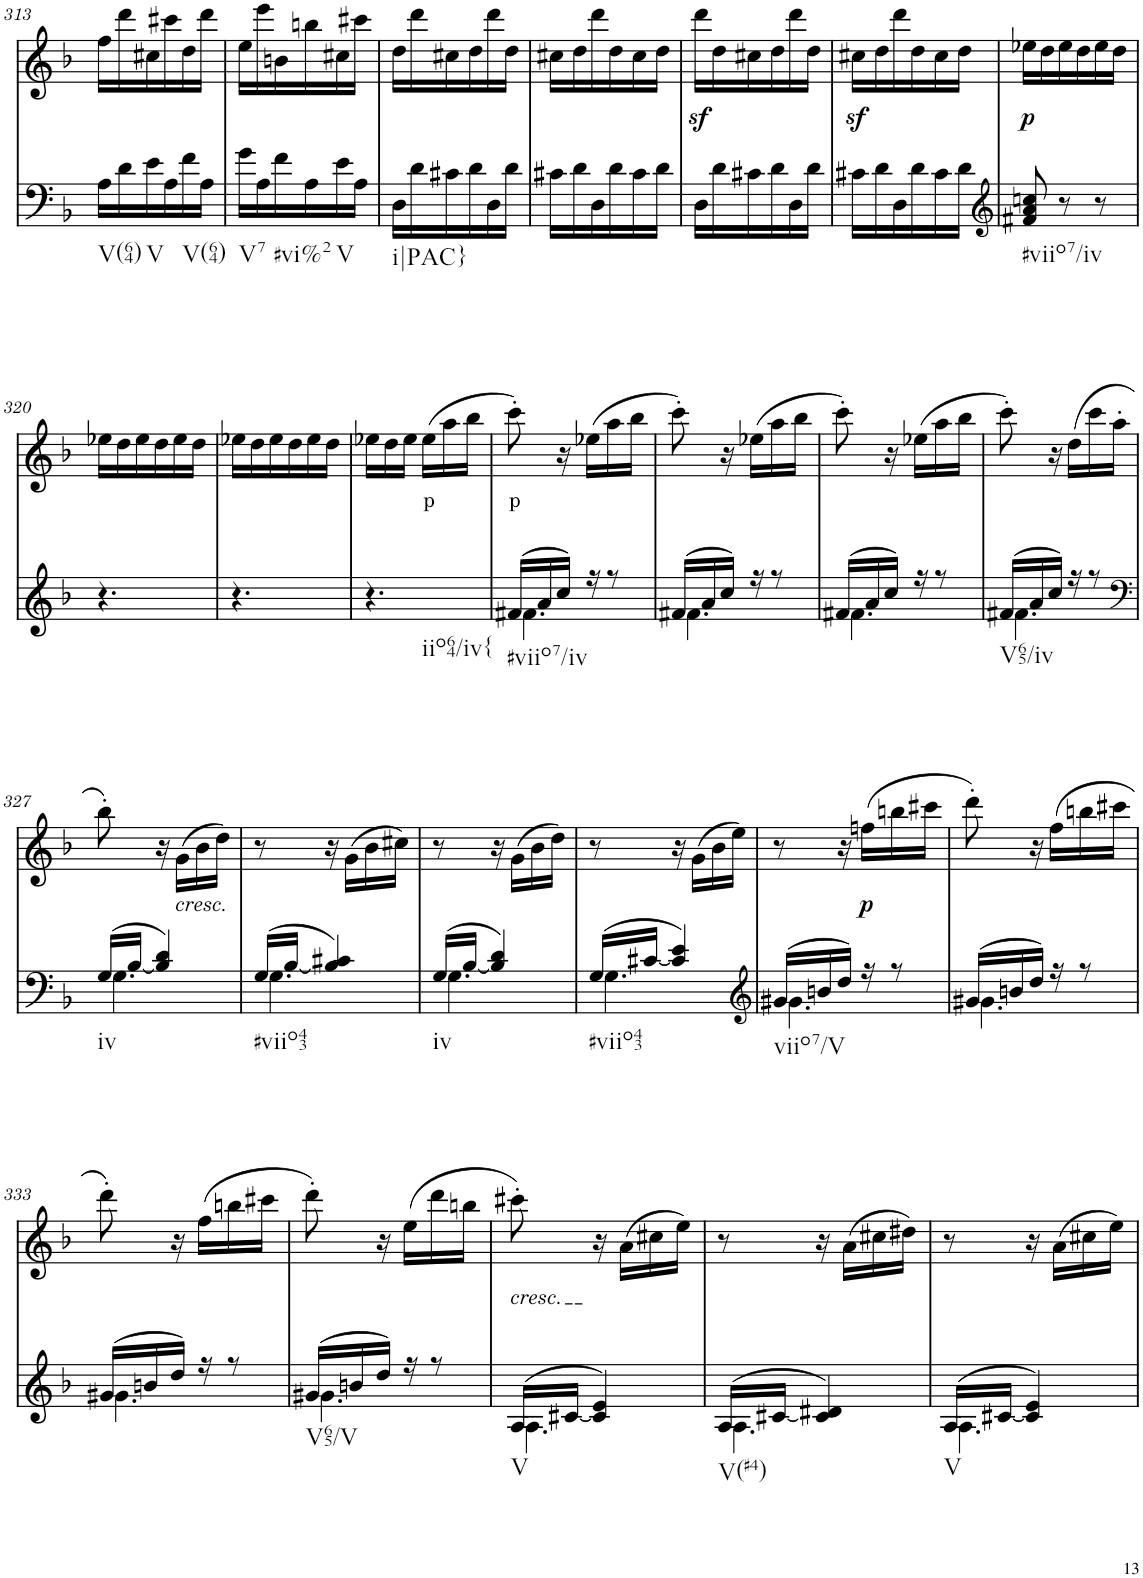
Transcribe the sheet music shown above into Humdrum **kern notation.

**kern	**kern	**text	**dynam
*part2	*part1	*part1	*part1
*staff2	*staff1	*staff1	*staff1
*I"Piano	*I"Piano	*	*
*I'Pno	*I'Pno	*	*
!!LO:PB:g=z
*clefF4	*clefG2	*	*
*k[b-]	*k[b-]	*	*
*d:	*d:	*	*
*M3/8	*M3/8	*	*
=313	=313	=313	=313
!LO:TX:b:t=V(64)	!	!	!
16A\LL	16ff\LL	.	.
16d\	16ddd\	.	.
!LO:TX:b:t=V	!	!	!
16e\	16cc#X\	.	.
16A\	16ccc#X\	.	.
!LO:TX:b:t=V(64)	!	!	!
16f\	16dd\	.	.
16A\JJ	16ddd\JJ	.	.
=314	=314	=314	=314
!LO:TX:b:t=V7	!	!	!
16g\LL	16ee\LL	.	.
16A\	16eee\	.	.
!LO:TX:b:t=#vi%2	!	!	!
16f\	16bn\	.	.
16A\	16bbn\	.	.
!LO:TX:b:t=V	!	!	!
16e\	16cc#X\	.	.
16A\JJ	16ccc#X\JJ	.	.
=315	=315	=315	=315
!LO:TX:b:t=i|PAC}	!	!	!
16D\LL	16dd\LL	.	.
16d\	16ddd\	.	.
16c#X\	16cc#X\	.	.
16d\	16dd\	.	.
16D\	16ddd\	.	.
16d\JJ	16dd\JJ	.	.
=316	=316	=316	=316
16c#X\LL	16cc#X\LL	.	.
16d\	16dd\	.	.
16D\	16ddd\	.	.
16d\	16dd\	.	.
16c#\	16cc#\	.	.
16d\JJ	16dd\JJ	.	.
=317	=317	=317	=317
16D\LL	16dddz<\LL	.	.
16d\	16dd\	.	.
16c#X\	16cc#X\	.	.
16d\	16dd\	.	.
16D\	16ddd\	.	.
16d\JJ	16dd\JJ	.	.
=318	=318	=318	=318
16c#X\LL	16cc#Xz<\LL	.	.
16d\	16dd\	.	.
16D\	16ddd\	.	.
16d\	16dd\	.	.
16c#\	16cc#\	.	.
16d\JJ	16dd\JJ	.	.
=319	=319	=319	=319
*clefG2	*	*	*
!LO:TX:b:t=#viio7/iv	!	!	!
!	!	!LO:LY:b	!LO:DY:b
8f#X/ 8a/ 8ccn/	16ee-X\LL	p	p
.	16dd\	.	.
8r	16ee-\	.	.
.	16dd\	.	.
8r	16ee-\	.	.
.	16dd\JJ	.	.
!!LO:LB:g=z
=320	=320	=320	=320
4.r	16ee-X\LL	.	.
.	16dd\	.	.
.	16ee-\	.	.
.	16dd\	.	.
.	16ee-\	.	.
.	16dd\JJ	.	.
=321	=321	=321	=321
4.r	16ee-X\LL	.	.
.	16dd\	.	.
.	16ee-\	.	.
.	16dd\	.	.
.	16ee-\	.	.
.	16dd\JJ	.	.
=322	=322	=322	=322
!LO:TX:b:t=iio64/iv{	!	!	!
4.r	16ee-X\LL	.	.
.	16dd\	.	.
.	16ee-\JJ	.	.
!	!	!LO:LY:b	!
.	(16ee-\LL	p	.
.	16aa\	.	.
.	16bb-\JJ	.	.
=323	=323	=323	=323
*^	*	*	*
!LO:TX:b:t=#viio7/iv	!	!	!	!
!	!	!	!LO:LY:b	!
(16f#X/LL	4.f#\	8ccc'\)	p	.
16a/	.	.	.	.
16cc/JJ)	.	16r	.	.
16r	.	(16ee-X\LL	.	.
8r	.	16aa\	.	.
.	.	16bb-\JJ	.	.
=324	=324	=324	=324	=324
(16f#X/LL	4.f#\	8ccc'\)	.	.
16a/	.	.	.	.
16cc/JJ)	.	16r	.	.
16r	.	(16ee-X\LL	.	.
8r	.	16aa\	.	.
.	.	16bb-\JJ	.	.
=325	=325	=325	=325	=325
(16f#X/LL	4.f#\	8ccc'\)	.	.
16a/	.	.	.	.
16cc/JJ)	.	16r	.	.
16r	.	(16ee-X\LL	.	.
8r	.	16aa\	.	.
.	.	16bb-\JJ	.	.
=326	=326	=326	=326	=326
!LO:TX:b:t=V65/iv	!	!	!	!
(16f#X/LL	4.f#\	8ccc'\)	.	.
16a/	.	.	.	.
16cc/JJ)	.	16r	.	.
16r	.	(16dd\LL	.	.
8r	.	16ccc\	.	.
.	.	16aa'\JJ	.	.
!!LO:LB:g=z
=327	=327	=327	=327	=327
*clefF4	*	*	*	*
!LO:TX:b:t=iv	!	!	!	!
(16G/LL	4.G\	8bb-'\)	.	.
[<16B-/JJ	.	.	.	.
4B-/] 4d/)	.	16r	.	.
!	!	!LO:TX:b:i:t=cresc.	!	!
.	.	(16g\LL	.	.
.	.	16b-\	.	.
.	.	16dd\JJ)	.	.
=328	=328	=328	=328	=328
!LO:TX:b:t=#viio43	!	!	!	!
(16G/LL	4.G\	8r	.	.
[<16B-/JJ	.	.	.	.
4B-/] 4c#X/)	.	16r	.	.
.	.	(16g\LL	.	.
.	.	16b-\	.	.
.	.	16cc#X\JJ)	.	.
=329	=329	=329	=329	=329
!LO:TX:b:t=iv	!	!	!	!
(16G/LL	4.G\	8r	.	.
[<16B-/JJ	.	.	.	.
4B-/] 4d/)	.	16r	.	.
.	.	(16g\LL	.	.
.	.	16b-\	.	.
.	.	16dd\JJ)	.	.
=330	=330	=330	=330	=330
!LO:TX:b:t=#viio43	!	!	!	!
(16G/LL	4.G\	8r	.	.
[<16c#X/JJ	.	.	.	.
4c#/] 4e/)	.	16r	.	.
.	.	(16g\LL	.	.
.	.	16b-\	.	.
!	!	!	!LO:LY:b	!
.	.	16ee\JJ)	p	.
=331	=331	=331	=331	=331
*clefG2	*	*	*	*
!LO:TX:b:t=viio7/V	!	!	!	!
(16g#X/LL	4.g#\	8r	.	.
16bn/	.	.	.	.
16dd/JJ)	.	16r	.	.
!	!	!	!	!LO:DY:b
16r	.	(16ffn\LL	.	p
8r	.	16bbn\	.	.
.	.	16ccc#X\JJ	.	.
=332	=332	=332	=332	=332
(16g#X/LL	4.g#\	8ddd'\)	.	.
16bn/	.	.	.	.
16dd/JJ)	.	16r	.	.
16r	.	(16ff\LL	.	.
8r	.	16bbn\	.	.
.	.	16ccc#X\JJ	.	.
!!LO:LB:g=z
=333	=333	=333	=333	=333
(16g#X/LL	4.g#\	8ddd'\)	.	.
16bn/	.	.	.	.
16dd/JJ)	.	16r	.	.
16r	.	(16ff\LL	.	.
8r	.	16bbn\	.	.
.	.	16ccc#X\JJ	.	.
=334	=334	=334	=334	=334
!LO:TX:b:t=V65/V	!	!	!	!
(16g#X/LL	4.g#\	8ddd'\)	.	.
16bn/	.	.	.	.
16dd/JJ)	.	16r	.	.
16r	.	(16ee\LL	.	.
8r	.	16ddd\	.	.
.	.	16bbn\JJ	.	.
=335	=335	=335	=335	=335
!	!	!LO:TX:b:i:t=cresc.	!	!
!LO:TX:b:t=V	!	!	!	!
!	!	!	!LO:LY:b	!
(16A/LL	4.A\	8ccc#X'\)	<	.
[<16c#X/JJ	.	.	.	.
4c#/] 4e/)	.	16r	.	.
.	.	(16a\LL	.	.
.	.	16cc#X\	.	.
.	.	16ee\JJ)	.	.
=336	=336	=336	=336	=336
!LO:TX:b:t=V(#4)	!	!	!	!
(16A/LL	4.A\	8r	.	.
[<16c#X/JJ	.	.	.	.
4c#/] 4d#X/)	.	16r	.	.
.	.	(16a\LL	.	.
.	.	16cc#X\	.	.
.	.	16dd#X\JJ)	.	.
=337	=337	=337	=337	=337
!LO:TX:b:t=V	!	!	!	!
(16A/LL	4.A\	8r	.	.
[<16c#X/JJ	.	.	.	.
4c#/] 4e/)	.	16r	.	.
.	.	(16a\LL	.	.
.	.	16cc#X\	.	.
.	.	16ee\JJ)	.	.
*v	*v	*	*	*
=	=	=	=
*-	*-	*-	*-
